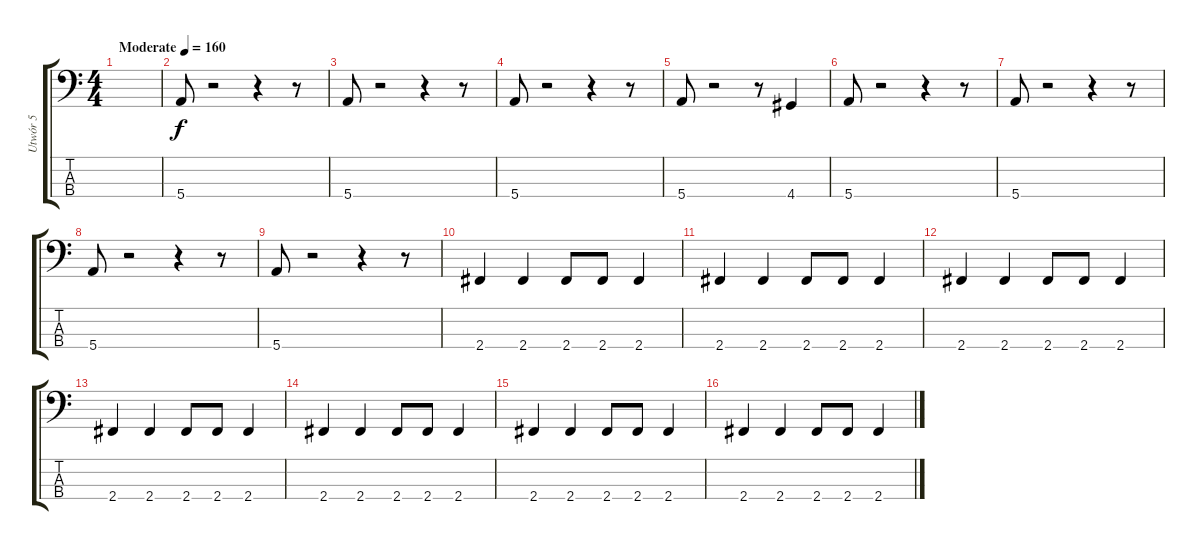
\track ("Utwór 5" "Utwór 5") {instrument electricbassfinger}
\staff {score tabs}
\tuning (G2 D2 A1 E1) {hide}
\ts (4 4)
\tempo (160 "Moderate")
\clef f4
\ks c
|
5.4.8 r.2 r.4 r.8 |
5.4.8 r.2 r.4 r.8 |
5.4.8 r.2 r.4 r.8 |
5.4.8 r.2 r.8 4.4.4 |
5.4.8 r.2 r.4 r.8 |
5.4.8 r.2 r.4 r.8 |
5.4.8 r.2 r.4 r.8 |
5.4.8 r.2 r.4 r.8 |
2.4.4 2.4.4 2.4.8 2.4.8 2.4.4 |
2.4.4 2.4.4 2.4.8 2.4.8 2.4.4 |
2.4.4 2.4.4 2.4.8 2.4.8 2.4.4 |
2.4.4 2.4.4 2.4.8 2.4.8 2.4.4 |
2.4.4 2.4.4 2.4.8 2.4.8 2.4.4 |
2.4.4 2.4.4 2.4.8 2.4.8 2.4.4 |
2.4.4 2.4.4 2.4.8 2.4.8 2.4.4
